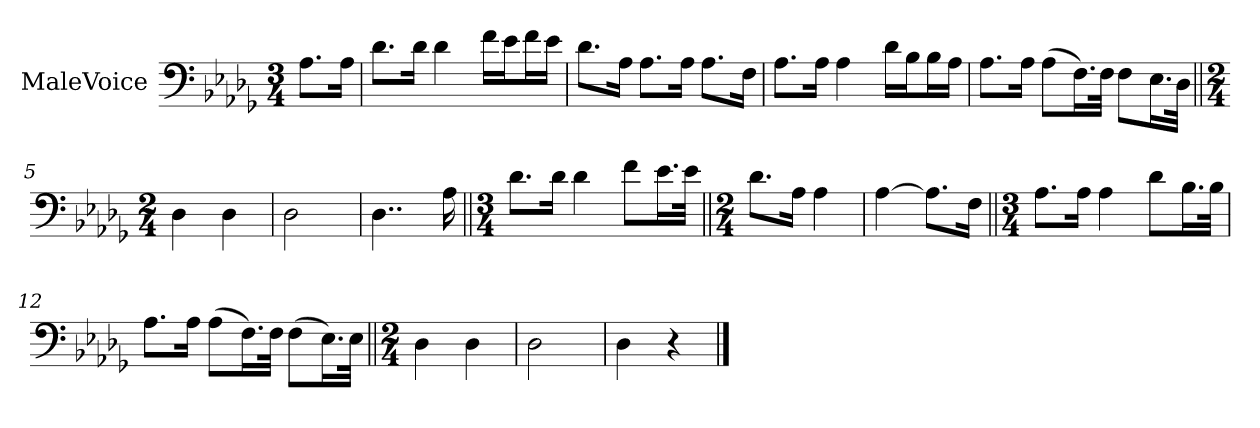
**kern
*part1
*staff1
*I"MaleVoice
*clefF4
*k[b-e-a-d-g-]
*M3/4
*MM72
=
8.A-\L
16A-\Jk
=1
8.d-\L
16d-\Jk
4d-
16f\LL
16e-\J
16f\L
16e-\JJ
=2
8.d-\L
16A-\Jk
8.A-\L
16A-\Jk
8.A-\L
16F\Jk
=3
8.A-\L
16A-\Jk
4A-
16d-\LL
16B-\J
16B-\L
16A-\JJ
=4
8.A-\L
16A-\Jk
(8A-\L
16.F\L)
32F\JJk
8F\L
16.E-\L
32D-\JJk
=5||
*M2/4
4D-
4D-
=6
2D-
=7
4..D-
16A-
=8||
*M3/4
8.d-\L
16d-\Jk
4d-
8f\L
16.e-\L
32e-\JJk
=9||
*M2/4
8.d-\L
16A-\Jk
4A-
=10
[4A-
8.A-\L]
16F\Jk
=11||
*M3/4
8.A-\L
16A-\Jk
4A-
8d-\L
16.B-\L
32B-\JJk
=12
8.A-\L
16A-\Jk
(8A-\L
16.F\L)
32F\JJk
(8F\L
16.E-\L)
32E-\JJk
=13||
*M2/4
4D-
4D-
=14
2D-
=15
4D-
4r
==
*-
